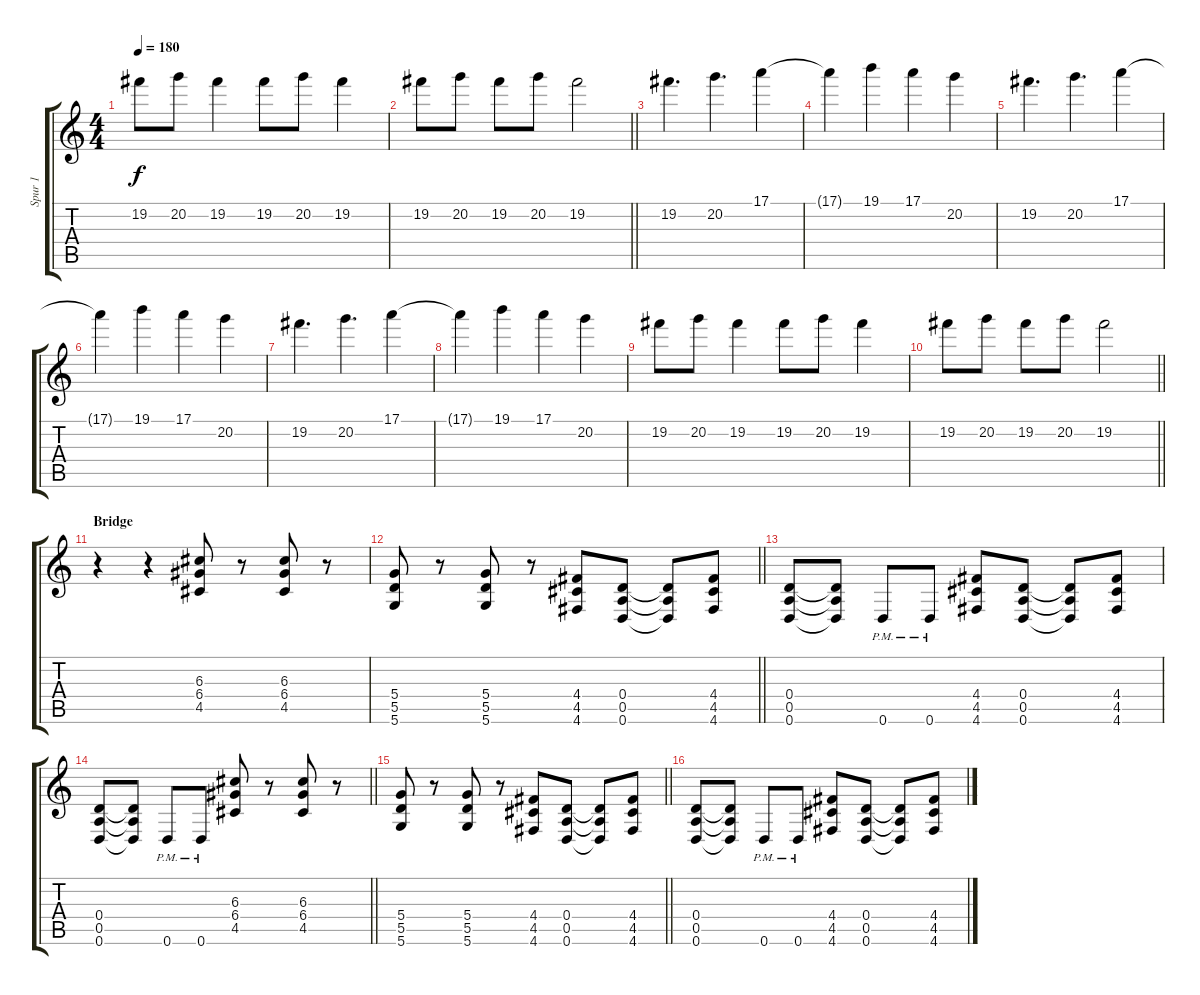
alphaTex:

\track ("Spur 1" "Spur 1") {instrument overdrivenguitar}
\staff {score tabs}
\tuning (E4 B3 G3 D3 A2 D2) {hide}
\ts (4 4)
\tempo 180
\clef g2
\ks c
19.2.8{dy f} 20.2.8 19.2.4 19.2.8 20.2.8 19.2.4 |
\barLineRight lightlight
19.2.8 20.2.8 19.2.8 20.2.8 19.2.2 |
19.2.4{d} 20.2.4{d} 17.1.4 |
17.1{t}.4 19.1.4 17.1.4 20.2.4 |
19.2.4{d} 20.2.4{d} 17.1.4 |
17.1{t}.4 19.1.4 17.1.4 20.2.4 |
19.2.4{d} 20.2.4{d} 17.1.4 |
17.1{t}.4 19.1.4 17.1.4 20.2.4 |
19.2.8 20.2.8 19.2.4 19.2.8 20.2.8 19.2.4 |
\barLineRight lightlight
19.2.8 20.2.8 19.2.8 20.2.8 19.2.2 |
\section ("" "Bridge")
r.4 r.4 (6.3 6.4 4.5).8 r.8 (6.3 6.4 4.5).8 r.8 |
\barLineRight lightlight
(5.4 5.5 5.6).8 r.8 (5.4 5.5 5.6).8 r.8 (4.4 4.5 4.6).8 (0.4 0.5 0.6).8 (0.4{t} 0.5{t} 0.6{t}).8 (4.4 4.5 4.6).8 |
(0.4 0.5 0.6).8 (0.4{t} 0.5{t} 0.6{t}).8 0.6{pm}.8 0.6{pm}.8 (4.4 4.5 4.6).8 (0.4 0.5 0.6).8 (0.4{t} 0.5{t} 0.6{t}).8 (4.4 4.5 4.6).8 |
\barLineRight lightlight
(0.4 0.5 0.6).8 (0.4{t} 0.5{t} 0.6{t}).8 0.6{pm}.8 0.6{pm}.8 (6.3 6.4 4.5).8 r.8 (6.3 6.4 4.5).8 r.8 |
\barLineRight lightlight
(5.4 5.5 5.6).8 r.8 (5.4 5.5 5.6).8 r.8 (4.4 4.5 4.6).8 (0.4 0.5 0.6).8 (0.4{t} 0.5{t} 0.6{t}).8 (4.4 4.5 4.6).8 |
(0.4 0.5 0.6).8 (0.4{t} 0.5{t} 0.6{t}).8 0.6{pm}.8 0.6{pm}.8 (4.4 4.5 4.6).8 (0.4 0.5 0.6).8 (0.4{t} 0.5{t} 0.6{t}).8 (4.4 4.5 4.6).8
